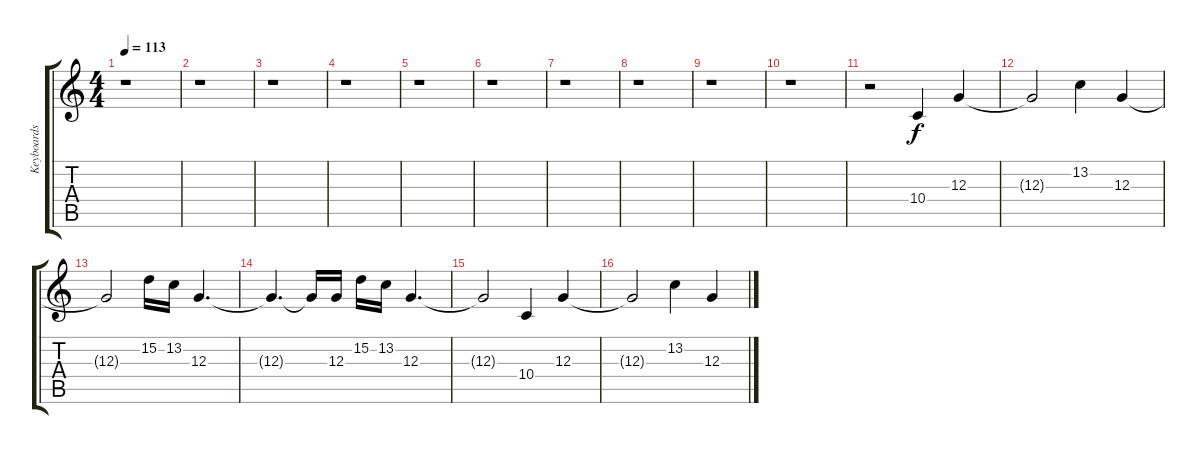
\track ("Keyboards 2" "Keyboards ") {instrument lead1square}
\staff {score tabs}
\tuning (E4 B3 G3 D3 A2 E2) {hide}
\ts (4 4)
\tempo 113
\clef g2
\ks c
r.1{dy f} |
r.1 |
r.1 |
r.1 |
r.1 |
r.1 |
r.1 |
r.1 |
r.1 |
r.1 |
r.2 10.4.4 12.3.4 |
12.3{t}.2 13.2.4 12.3.4 |
12.3{t}.2 15.2.16 13.2.16 12.3.4{d} |
12.3{t}.4{d} 12.3{t}.16 12.3.16 15.2.16 13.2.16 12.3.4{d} |
12.3{t}.2 10.4.4 12.3.4 |
12.3{t}.2 13.2.4 12.3.4
